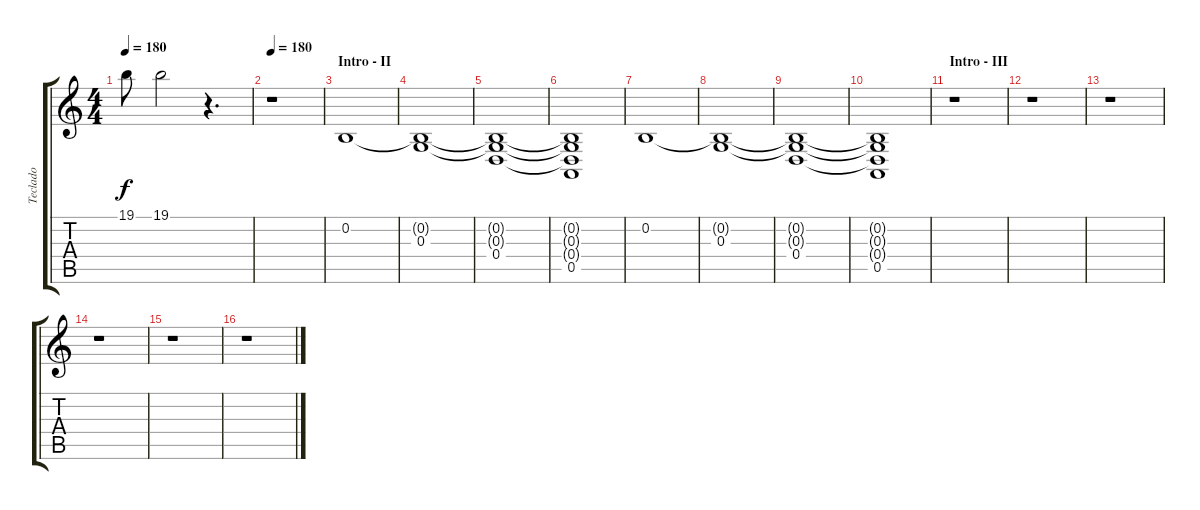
\track ("Teclado" "Teclado") {instrument stringensemble1}
\staff {score tabs}
\tuning (E4 B3 G3 D3 A2 E2) {hide}
\ts (4 4)
\tempo 180
\clef g2
\ks c
19.1{t}.8{dy f} 19.1.2 r.4{d} |
\tempo 180
r.1 |
\section ("" "Intro - II")
0.2.1{instrument seashore} |
(0.2{t} 0.3).1 |
(0.2{t} 0.3{t} 0.4).1 |
(0.2{t} 0.3{t} 0.4{t} 0.5).1 |
0.2.1 |
(0.2{t} 0.3).1 |
(0.2{t} 0.3{t} 0.4).1 |
(0.2{t} 0.3{t} 0.4{t} 0.5).1 |
\section ("" "Intro - III")
r.1{instrument stringensemble1} |
r.1 |
r.1 |
r.1 |
r.1 |
r.1
